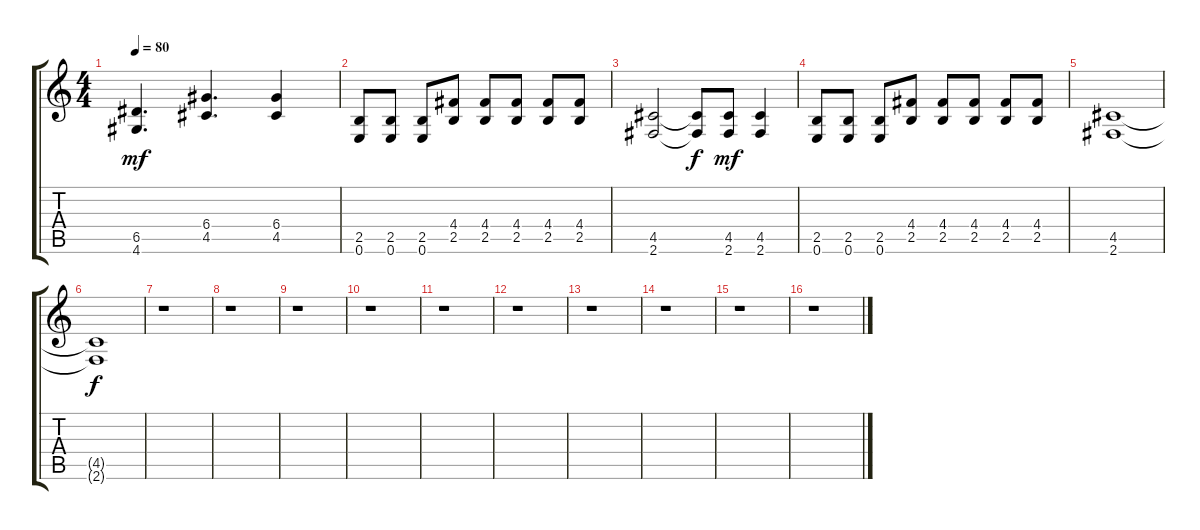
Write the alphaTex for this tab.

\track "" {instrument distortionguitar}
\staff {score tabs}
\tuning (E4 B3 G3 D3 A2 E2) {hide}
\ts (4 4)
\tempo 80
\clef g2
\ks c
(6.5 4.6).4{d dy mf} (6.4 4.5).4{d} (6.4 4.5).4 |
(2.5 0.6).8 (2.5 0.6).8 (2.5 0.6).8 (4.4 2.5).8 (4.4 2.5).8 (4.4 2.5).8 (4.4 2.5).8 (4.4 2.5).8 |
(4.5 2.6).2 (4.5{t} 2.6{t}).8{dy f} (4.5 2.6).8{dy mf} (4.5 2.6).4 |
(2.5 0.6).8 (2.5 0.6).8 (2.5 0.6).8 (4.4 2.5).8 (4.4 2.5).8 (4.4 2.5).8 (4.4 2.5).8 (4.4 2.5).8 |
(4.5 2.6).1 |
(4.5{t} 2.6{t}).1{dy f} |
r.1 |
r.1 |
r.1 |
r.1 |
r.1 |
r.1 |
r.1 |
r.1 |
r.1 |
r.1
